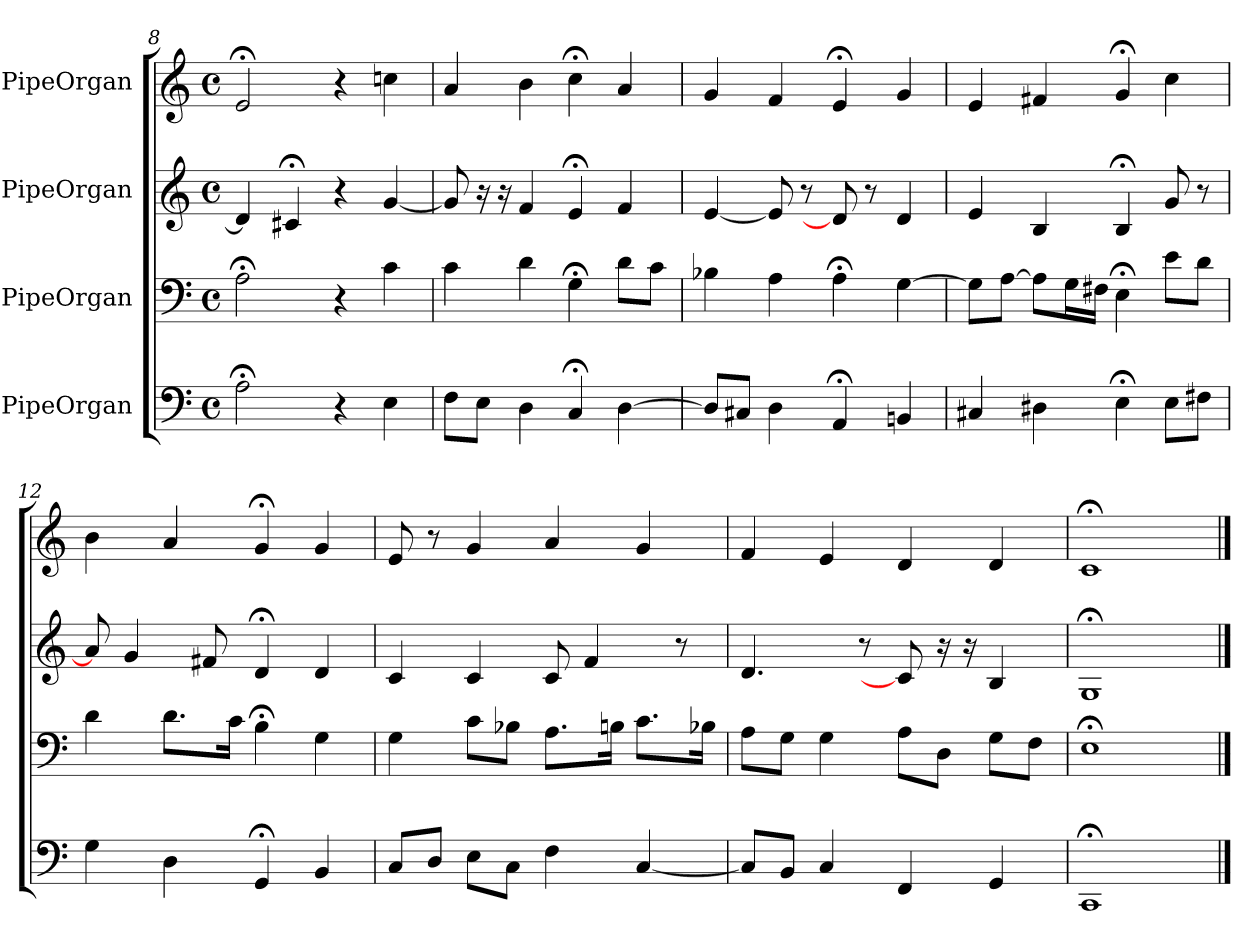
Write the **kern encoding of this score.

**kern	**kern	**kern	**kern
*part4	*part3	*part2	*part1
*staff4	*staff3	*staff2	*staff1
*I"PipeOrgan	*I"PipeOrgan	*I"PipeOrgan	*I"PipeOrgan
*k[]	*k[]	*k[]	*k[]
*C:	*C:	*C:	*C:
*M4/4	*M4/4	*M4/4	*M4/4
*met(c)	*met(c)	*met(c)	*met(c)
=8	=8	=8	=8
2A;<	2A;<	4d]	2e;<
.	.	4c#X;<	.
4r	4r	4r	4r
4E	4c	[4g	4ccn
=9	=9	=9	=9
8FL	4c	8g]	4a
8EJ	.	16r	.
.	.	16r	.
4D	4d	4f	4b
4C;<	4G;<	4e;<	4cc;<
[4D	8dL	4f	4a
.	8cJ	.	.
=10	=10	=10	=10
8DL]	4B-X	[4e	4g
8C#XJ	.	.	.
4D	4A	8e]	4f
.	.	8r	.
4AA;<	4A;<	8d]	4e;<
.	.	8r	.
4BBn	[4G	4d	4g
=11	=11	=11	=11
4C#X	8GL]	4e	4e
.	[8AJ	.	.
4D#X	8AL]	4B	4f#X
.	16GL	.	.
.	16F#XJJ	.	.
4E;<	4E;<	4B;<	4g;<
8EL	8eL	8g	4cc
8F#XJ	8dJ	8r	.
=12	=12	=12	=12
4G	4d	8a]	4b
.	.	4g	.
4D	8.dL	.	4a
.	.	8f#X	.
.	16cJk	.	.
4GG;<	4B;<	4d;<	4g;<
4BB	4G	4d	4g
=13	=13	=13	=13
8CL	4G	4c	8e
8DJ	.	.	8r
8EL	8cL	4c	4g
8CJ	8B-XJ	.	.
4F	8.AL	8c	4a
.	.	4f	.
.	16BnJk	.	.
[4C	8.cL	.	4g
.	.	8r	.
.	16B-XJk	.	.
=14	=14	=14	=14
8CL]	8AL	4.d	4f
8BBJ	8GJ	.	.
4C	4G	.	4e
.	.	8r	.
4FF	8AL	8c]	4d
.	8DJ	16r	.
.	.	16r	.
4GG	8GL	4B	4d
.	8FJ	.	.
=15	=15	=15	=15
1CC;<	1E;<	1G;<	1c;<
==	==	==	==
*-	*-	*-	*-
